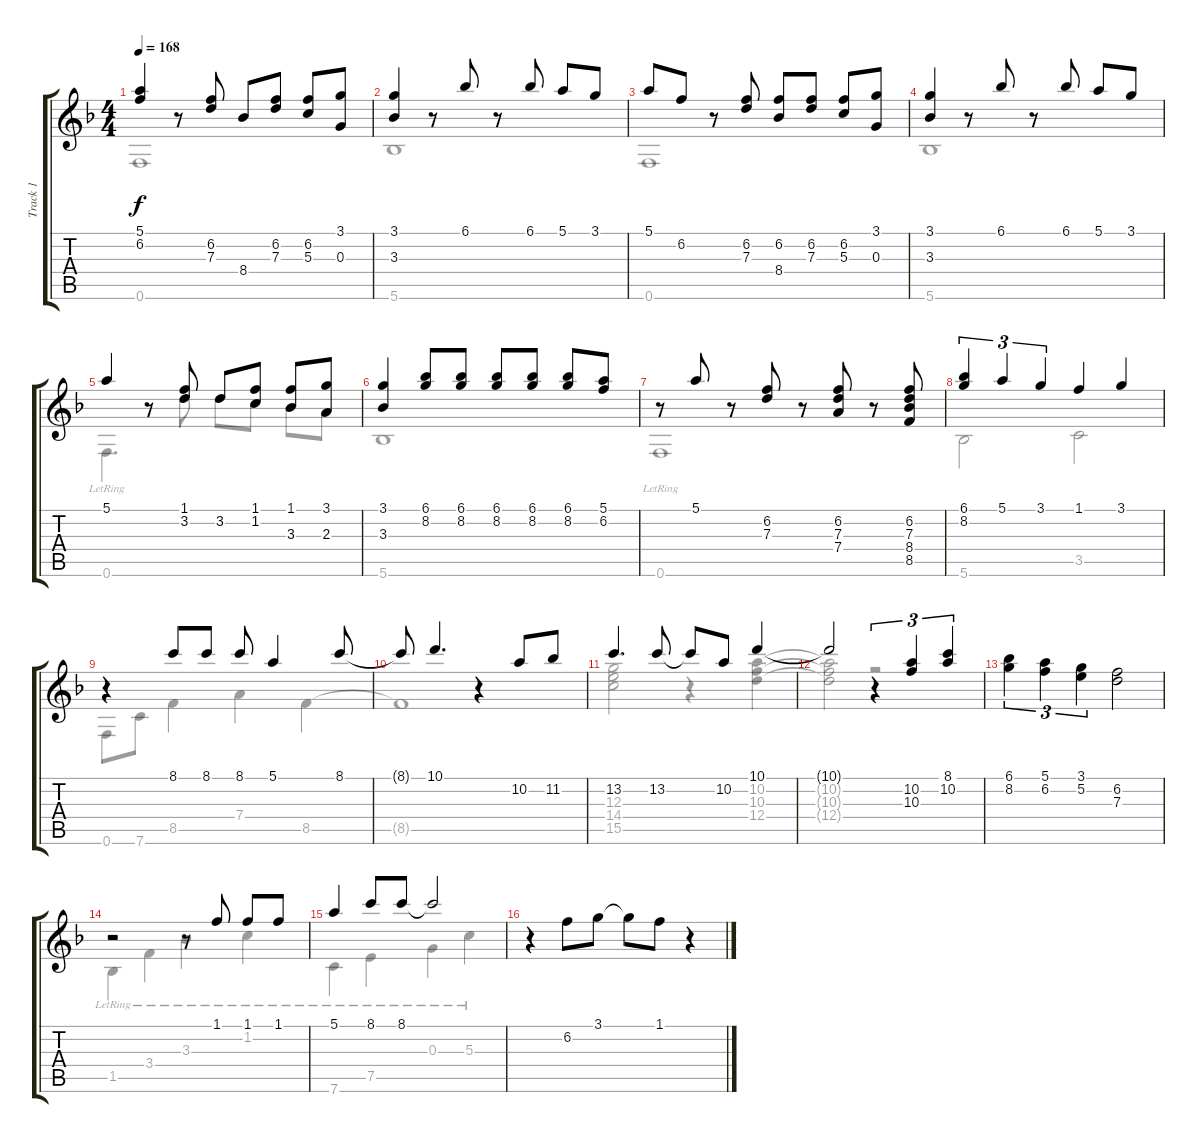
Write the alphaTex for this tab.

\track ("Track 1" "Track 1") {instrument acousticguitarnylon}
\staff {score tabs}
\tuning (E4 B3 G3 D3 A2 F2) {hide}
\voice
\ts (4 4)
\tempo 168
\clef g2
\ks f
(5.1 6.2).4{dy f} r.8 (6.2 7.3).8 8.4.8 (6.2 7.3).8 (6.2 5.3).8 (3.1 0.3).8 |
(3.1 3.3).4 r.8 6.1.8 r.8 6.1.8 5.1.8 3.1.8 |
5.1.8 6.2.8 r.8 (6.2 7.3).8 (6.2 8.4).8 (6.2 7.3).8 (6.2 5.3).8 (3.1 0.3).8 |
(3.1 3.3).4 r.8 6.1.8 r.8 6.1.8 5.1.8 3.1.8 |
5.1.4 r.8 (1.1 3.2).8 3.2.8 (1.1 1.2).8 (1.1 3.3).8 (3.1 2.3).8 |
(3.1 3.3).4 (6.1 8.2).8 (6.1 8.2).8 (6.1 8.2).8 (6.1 8.2).8 (6.1 8.2).8 (5.1 6.2).8 |
r.8 5.1.8 r.8 (6.2 7.3).8 r.8 (6.2 7.3 7.4).8 r.8 (6.2 7.3 8.4 8.5).8 |
(6.1 8.2).4{tu (3 2)} 5.1.4{tu (3 2)} 3.1.4{tu (3 2)} 1.1.4 3.1.4 |
r.4 8.1.8 8.1.8 8.1.8 5.1.4 8.1.8 |
8.1{t}.8 10.1.4{d} r.4 10.2.8 11.2.8 |
13.2.4{d} 13.2.8 13.2{t}.8 10.2.8 10.1.4 |
10.1{t}.2 r.4{tu (3 2)} (10.2 10.3).4{tu (3 2)} (8.1 10.2).4{tu (3 2)} |
(6.1 8.2).4{tu (3 2)} (5.1 6.2).4{tu (3 2)} (3.1 5.2).4{tu (3 2)} (6.2 7.3).2 |
r.2 r.8 1.1.8 1.1.8 1.1.8 |
5.1.4 8.1.8 8.1.8 8.1{t}.2 |
r.4 6.2.8 3.1.8 3.1{t}.8 1.1.8 r.4
\voice
\clef g2
\ottava regular
\simile none
\ks f
0.6.1{dy f} |
5.6.1 |
0.6.1 |
5.6.1 |
0.6{lr}.4{d} 3.2.8 3.2.8 1.2.8 3.3.8 2.3.8 |
5.6.1 |
0.6{lr}.1 |
5.6.2 3.5.2 |
0.6.8 7.6.8 8.5.4 7.4.4 8.5.4 |
8.5{t}.1 |
(12.3 14.4 15.5).2 r.4 (10.2 10.3 12.4).4 |
(10.2{t} 10.3{t} 12.4{t}).2 r.2 |
|
1.5{lr}.4 3.4{lr}.4 3.3{lr}.4 1.2{lr}.4 |
7.6{lr}.4 7.5{lr}.4 0.3{lr}.4 5.3{lr}.4 |
